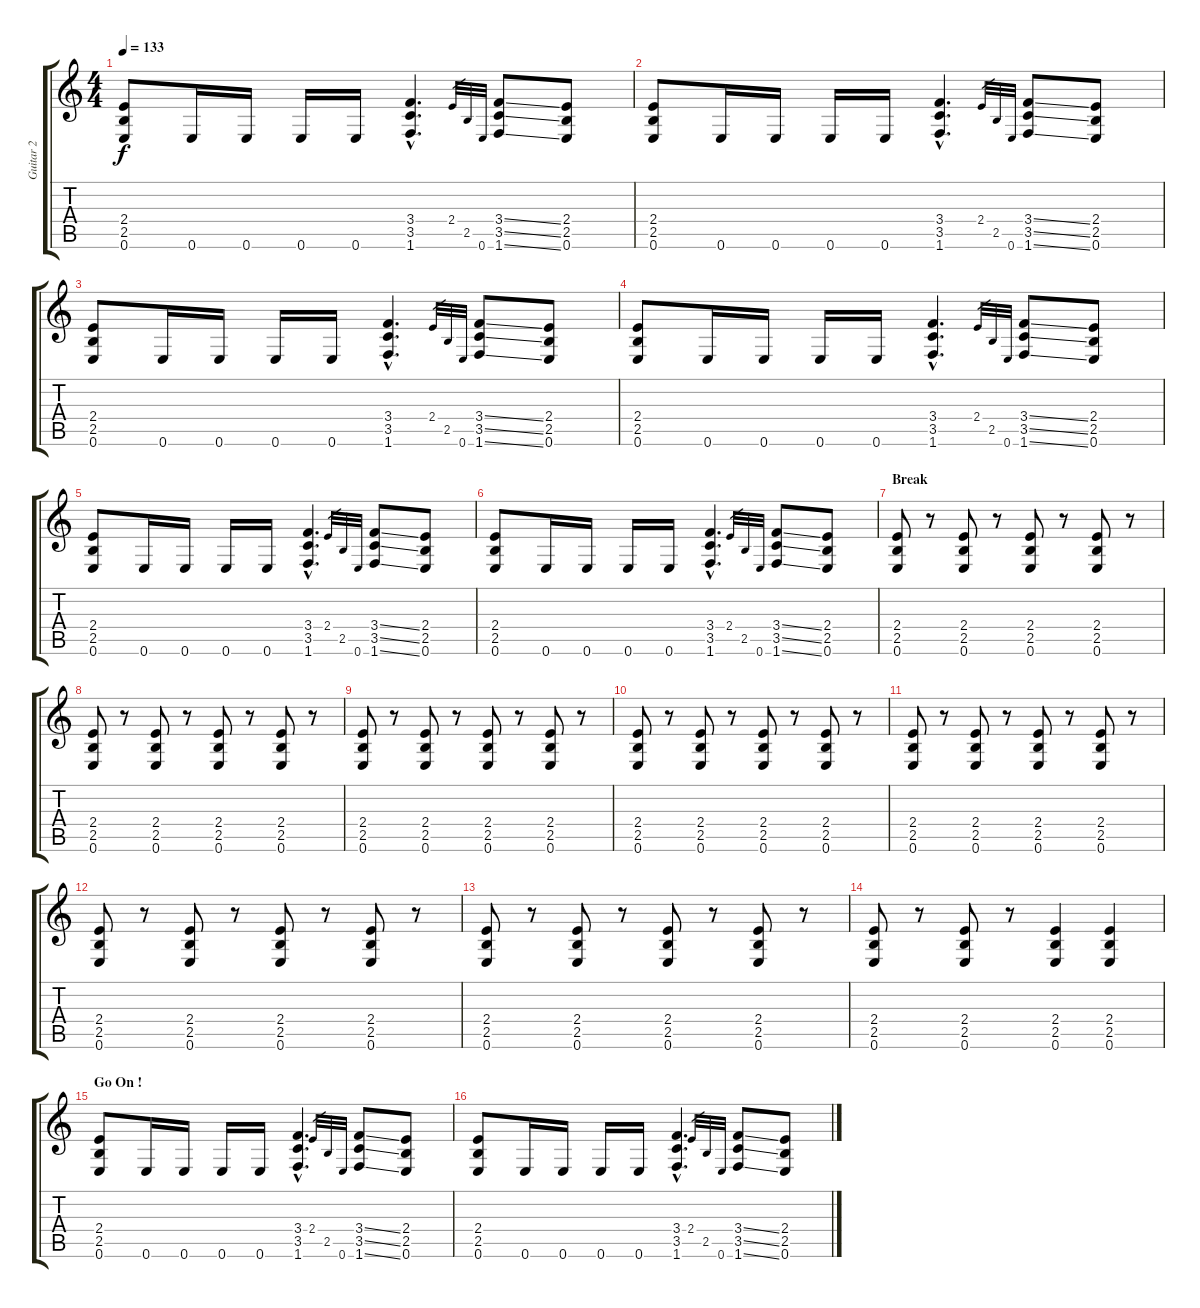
\track ("Guitar 2" "Guitar 2") {instrument distortionguitar}
\staff {score tabs}
\tuning (E4 B3 G3 D3 A2 E2) {hide}
\ts (4 4)
\tempo 133
\clef g2
\ks c
(2.4 2.5 0.6).8{dy f} 0.6.16 0.6.16 0.6.16 0.6.16 (3.4{hac} 3.5{hac} 1.6{hac}).4{d} 2.4.32{gr} 2.5.32{gr} 0.6.32{gr} (3.4{ss} 3.5{ss} 1.6{ss}).8 (2.4 2.5 0.6).8 |
(2.4 2.5 0.6).8 0.6.16 0.6.16 0.6.16 0.6.16 (3.4{hac} 3.5{hac} 1.6{hac}).4{d} 2.4.32{gr} 2.5.32{gr} 0.6.32{gr} (3.4{ss} 3.5{ss} 1.6{ss}).8 (2.4 2.5 0.6).8 |
(2.4 2.5 0.6).8 0.6.16 0.6.16 0.6.16 0.6.16 (3.4{hac} 3.5{hac} 1.6{hac}).4{d} 2.4.32{gr} 2.5.32{gr} 0.6.32{gr} (3.4{ss} 3.5{ss} 1.6{ss}).8 (2.4 2.5 0.6).8 |
(2.4 2.5 0.6).8 0.6.16 0.6.16 0.6.16 0.6.16 (3.4{hac} 3.5{hac} 1.6{hac}).4{d} 2.4.32{gr} 2.5.32{gr} 0.6.32{gr} (3.4{ss} 3.5{ss} 1.6{ss}).8 (2.4 2.5 0.6).8 |
(2.4 2.5 0.6).8 0.6.16 0.6.16 0.6.16 0.6.16 (3.4{hac} 3.5{hac} 1.6{hac}).4{d} 2.4.32{gr} 2.5.32{gr} 0.6.32{gr} (3.4{ss} 3.5{ss} 1.6{ss}).8 (2.4 2.5 0.6).8 |
(2.4 2.5 0.6).8 0.6.16 0.6.16 0.6.16 0.6.16 (3.4{hac} 3.5{hac} 1.6{hac}).4{d} 2.4.32{gr} 2.5.32{gr} 0.6.32{gr} (3.4{ss} 3.5{ss} 1.6{ss}).8 (2.4 2.5 0.6).8 |
\section ("" "Break")
(2.4 2.5 0.6).8{volume 14} r.8 (2.4 2.5 0.6).8 r.8 (2.4 2.5 0.6).8 r.8 (2.4 2.5 0.6).8 r.8 |
(2.4 2.5 0.6).8 r.8 (2.4 2.5 0.6).8 r.8 (2.4 2.5 0.6).8 r.8 (2.4 2.5 0.6).8 r.8 |
(2.4 2.5 0.6).8 r.8 (2.4 2.5 0.6).8 r.8 (2.4 2.5 0.6).8 r.8 (2.4 2.5 0.6).8 r.8 |
(2.4 2.5 0.6).8 r.8 (2.4 2.5 0.6).8 r.8 (2.4 2.5 0.6).8 r.8 (2.4 2.5 0.6).8 r.8 |
(2.4 2.5 0.6).8 r.8 (2.4 2.5 0.6).8 r.8 (2.4 2.5 0.6).8 r.8 (2.4 2.5 0.6).8 r.8 |
(2.4 2.5 0.6).8 r.8 (2.4 2.5 0.6).8 r.8 (2.4 2.5 0.6).8 r.8 (2.4 2.5 0.6).8 r.8 |
(2.4 2.5 0.6).8 r.8 (2.4 2.5 0.6).8 r.8 (2.4 2.5 0.6).8 r.8 (2.4 2.5 0.6).8 r.8 |
(2.4 2.5 0.6).8 r.8 (2.4 2.5 0.6).8 r.8 (2.4 2.5 0.6).4 (2.4 2.5 0.6).4 |
\section ("" "Go On !")
(2.4 2.5 0.6).8 0.6.16 0.6.16 0.6.16 0.6.16 (3.4{hac} 3.5{hac} 1.6{hac}).4{d} 2.4.32{gr} 2.5.32{gr} 0.6.32{gr} (3.4{ss} 3.5{ss} 1.6{ss}).8 (2.4 2.5 0.6).8 |
(2.4 2.5 0.6).8 0.6.16 0.6.16 0.6.16 0.6.16 (3.4{hac} 3.5{hac} 1.6{hac}).4{d} 2.4.32{gr} 2.5.32{gr} 0.6.32{gr} (3.4{ss} 3.5{ss} 1.6{ss}).8 (2.4 2.5 0.6).8
